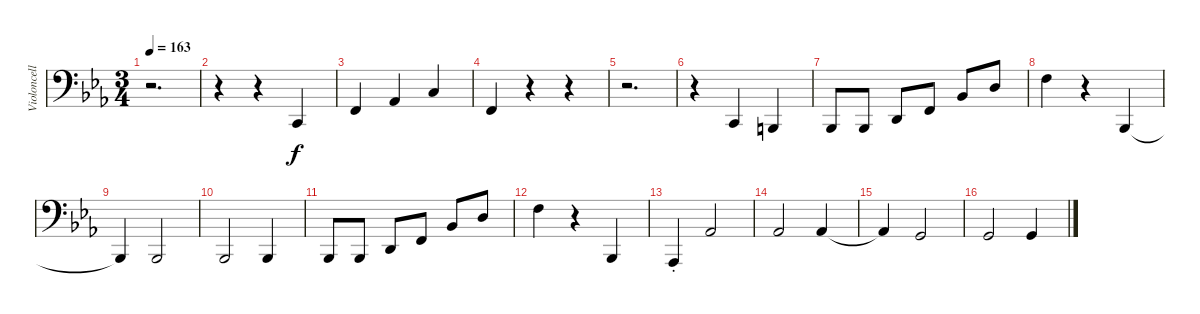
\track ("Violoncello" "Violoncell") {instrument cello}
\staff {score}
\tuning (G2 D2 A1 E1 B0) {hide}
\ts (3 4)
\tempo 163
\clef f4
\ks eb
r.2{d dy f} |
r.4 r.4 3.3.4 |
3.2.4 1.1.4 5.1.4 |
3.2.4 r.4 r.4 |
r.2{d} |
r.4 3.3.4 2.3.4 |
1.3.8 1.3.8 0.2.8 3.2.8 3.1.8 7.1.8 |
10.1.4 r.4 1.3.4 |
1.3{t}.4 1.3.2 |
1.3.2 1.3.4 |
1.3.8 1.3.8 0.2.8 3.2.8 3.1.8 7.1.8 |
10.1.4 r.4 1.3.4 |
4.4{st}.4 1.1.2 |
1.1.2 1.1.4 |
1.1{t}.4 0.1.2 |
0.1.2 0.1.4
